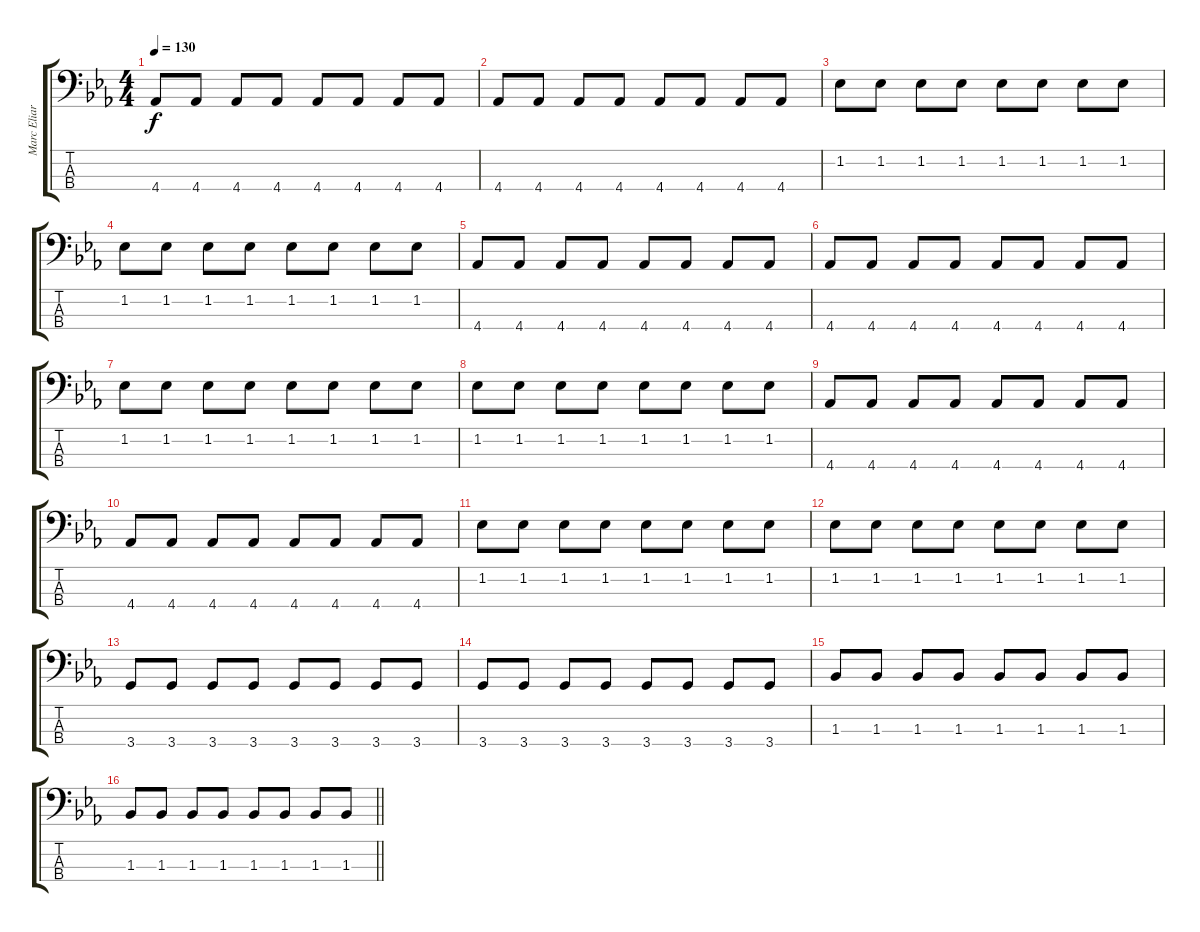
\track ("Marc Eliard " "Marc Eliar") {instrument electricbassfinger}
\staff {score tabs}
\tuning (G2 D2 A1 E1) {hide}
\ts (4 4)
\tempo 130
\clef f4
\ks eb
4.4.8{dy f} 4.4.8 4.4.8 4.4.8 4.4.8 4.4.8 4.4.8 4.4.8 |
4.4.8 4.4.8 4.4.8 4.4.8 4.4.8 4.4.8 4.4.8 4.4.8 |
1.2.8 1.2.8 1.2.8 1.2.8 1.2.8 1.2.8 1.2.8 1.2.8 |
1.2.8 1.2.8 1.2.8 1.2.8 1.2.8 1.2.8 1.2.8 1.2.8 |
4.4.8 4.4.8 4.4.8 4.4.8 4.4.8 4.4.8 4.4.8 4.4.8 |
4.4.8 4.4.8 4.4.8 4.4.8 4.4.8 4.4.8 4.4.8 4.4.8 |
1.2.8 1.2.8 1.2.8 1.2.8 1.2.8 1.2.8 1.2.8 1.2.8 |
1.2.8 1.2.8 1.2.8 1.2.8 1.2.8 1.2.8 1.2.8 1.2.8 |
4.4.8 4.4.8 4.4.8 4.4.8 4.4.8 4.4.8 4.4.8 4.4.8 |
4.4.8 4.4.8 4.4.8 4.4.8 4.4.8 4.4.8 4.4.8 4.4.8 |
1.2.8 1.2.8 1.2.8 1.2.8 1.2.8 1.2.8 1.2.8 1.2.8 |
1.2.8 1.2.8 1.2.8 1.2.8 1.2.8 1.2.8 1.2.8 1.2.8 |
3.4.8 3.4.8 3.4.8 3.4.8 3.4.8 3.4.8 3.4.8 3.4.8 |
3.4.8 3.4.8 3.4.8 3.4.8 3.4.8 3.4.8 3.4.8 3.4.8 |
1.3.8 1.3.8 1.3.8 1.3.8 1.3.8 1.3.8 1.3.8 1.3.8 |
\barLineRight lightlight
1.3.8 1.3.8 1.3.8 1.3.8 1.3.8 1.3.8 1.3.8 1.3.8
